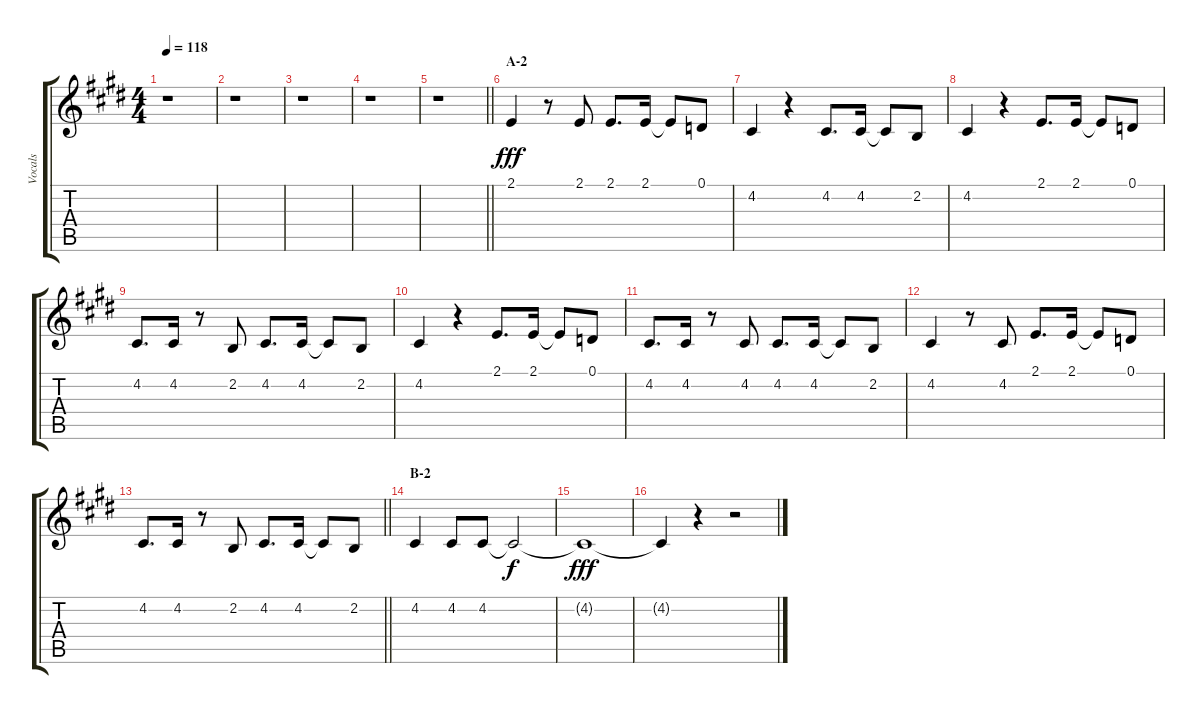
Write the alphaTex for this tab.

\track ("Vocals" "Vocals") {instrument voiceoohs}
\staff {score tabs}
\tuning (D4 A3 F3 C3 G2 D2) {hide}
\ts (4 4)
\tempo 118
\clef g2
\ks e
r.1{dy fff} |
r.1 |
r.1 |
r.1 |
\barLineRight lightlight
r.1 |
\section ("" "A-2")
2.1.4 r.8 2.1.8 2.1.8{d} 2.1.16 2.1{t}.8 0.1.8 |
4.2.4 r.4 4.2.8{d} 4.2.16 4.2{t}.8 2.2.8 |
4.2.4 r.4 2.1.8{d} 2.1.16 2.1{t}.8 0.1.8 |
4.2.8{d} 4.2.16 r.8 2.2.8 4.2.8{d} 4.2.16 4.2{t}.8 2.2.8 |
4.2.4 r.4 2.1.8{d} 2.1.16 2.1{t}.8 0.1.8 |
4.2.8{d} 4.2.16 r.8 4.2.8 4.2.8{d} 4.2.16 4.2{t}.8 2.2.8 |
4.2.4 r.8 4.2.8 2.1.8{d} 2.1.16 2.1{t}.8 0.1.8 |
\barLineRight lightlight
4.2.8{d} 4.2.16 r.8 2.2.8 4.2.8{d} 4.2.16 4.2{t}.8 2.2.8 |
\section ("" "B-2")
4.2.4 4.2.8 4.2.8 4.2{t}.2{dy f} |
4.2{t}.1{dy fff} |
4.2{t}.4 r.4 r.2
